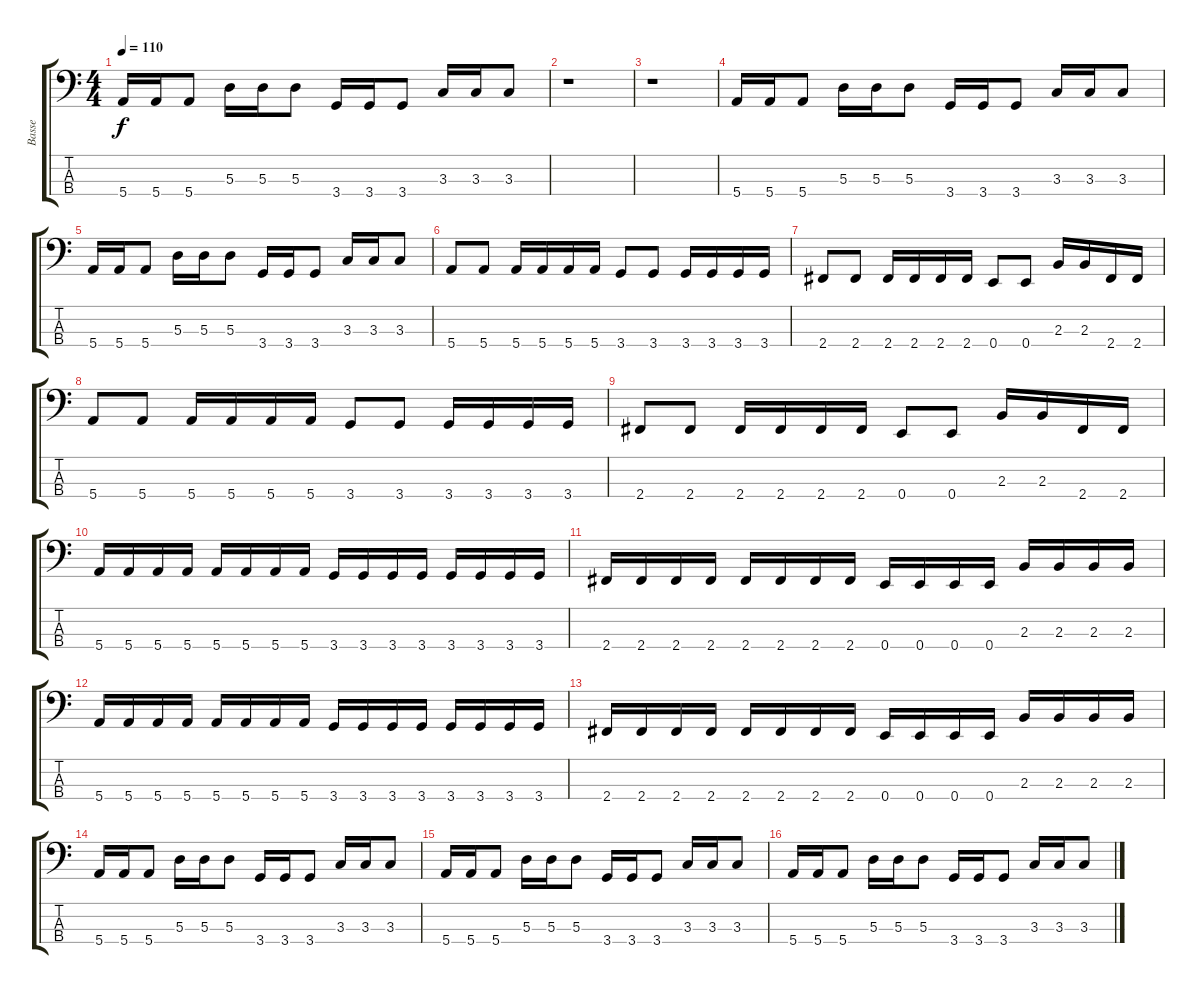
\track ("Basse" "Basse") {instrument acousticguitarnylon}
\staff {score tabs}
\tuning (G2 D2 A1 E1) {hide}
\ts (4 4)
\tempo 110
\clef f4
\ks c
5.4.16{dy f} 5.4.16 5.4.8 5.3.16 5.3.16 5.3.8 3.4.16 3.4.16 3.4.8 3.3.16 3.3.16 3.3.8 |
r.1 |
r.1 |
5.4.16 5.4.16 5.4.8 5.3.16 5.3.16 5.3.8 3.4.16 3.4.16 3.4.8 3.3.16 3.3.16 3.3.8 |
5.4.16 5.4.16 5.4.8 5.3.16 5.3.16 5.3.8 3.4.16 3.4.16 3.4.8 3.3.16 3.3.16 3.3.8 |
5.4.8 5.4.8 5.4.16 5.4.16 5.4.16 5.4.16 3.4.8 3.4.8 3.4.16 3.4.16 3.4.16 3.4.16 |
2.4.8 2.4.8 2.4.16 2.4.16 2.4.16 2.4.16 0.4.8 0.4.8 2.3.16 2.3.16 2.4.16 2.4.16 |
5.4.8 5.4.8 5.4.16 5.4.16 5.4.16 5.4.16 3.4.8 3.4.8 3.4.16 3.4.16 3.4.16 3.4.16 |
2.4.8 2.4.8 2.4.16 2.4.16 2.4.16 2.4.16 0.4.8 0.4.8 2.3.16 2.3.16 2.4.16 2.4.16 |
5.4.16 5.4.16 5.4.16 5.4.16 5.4.16 5.4.16 5.4.16 5.4.16 3.4.16 3.4.16 3.4.16 3.4.16 3.4.16 3.4.16 3.4.16 3.4.16 |
2.4.16 2.4.16 2.4.16 2.4.16 2.4.16 2.4.16 2.4.16 2.4.16 0.4.16 0.4.16 0.4.16 0.4.16 2.3.16 2.3.16 2.3.16 2.3.16 |
5.4.16 5.4.16 5.4.16 5.4.16 5.4.16 5.4.16 5.4.16 5.4.16 3.4.16 3.4.16 3.4.16 3.4.16 3.4.16 3.4.16 3.4.16 3.4.16 |
2.4.16 2.4.16 2.4.16 2.4.16 2.4.16 2.4.16 2.4.16 2.4.16 0.4.16 0.4.16 0.4.16 0.4.16 2.3.16 2.3.16 2.3.16 2.3.16 |
5.4.16 5.4.16 5.4.8 5.3.16 5.3.16 5.3.8 3.4.16 3.4.16 3.4.8 3.3.16 3.3.16 3.3.8 |
5.4.16 5.4.16 5.4.8 5.3.16 5.3.16 5.3.8 3.4.16 3.4.16 3.4.8 3.3.16 3.3.16 3.3.8 |
5.4.16 5.4.16 5.4.8 5.3.16 5.3.16 5.3.8 3.4.16 3.4.16 3.4.8 3.3.16 3.3.16 3.3.8
